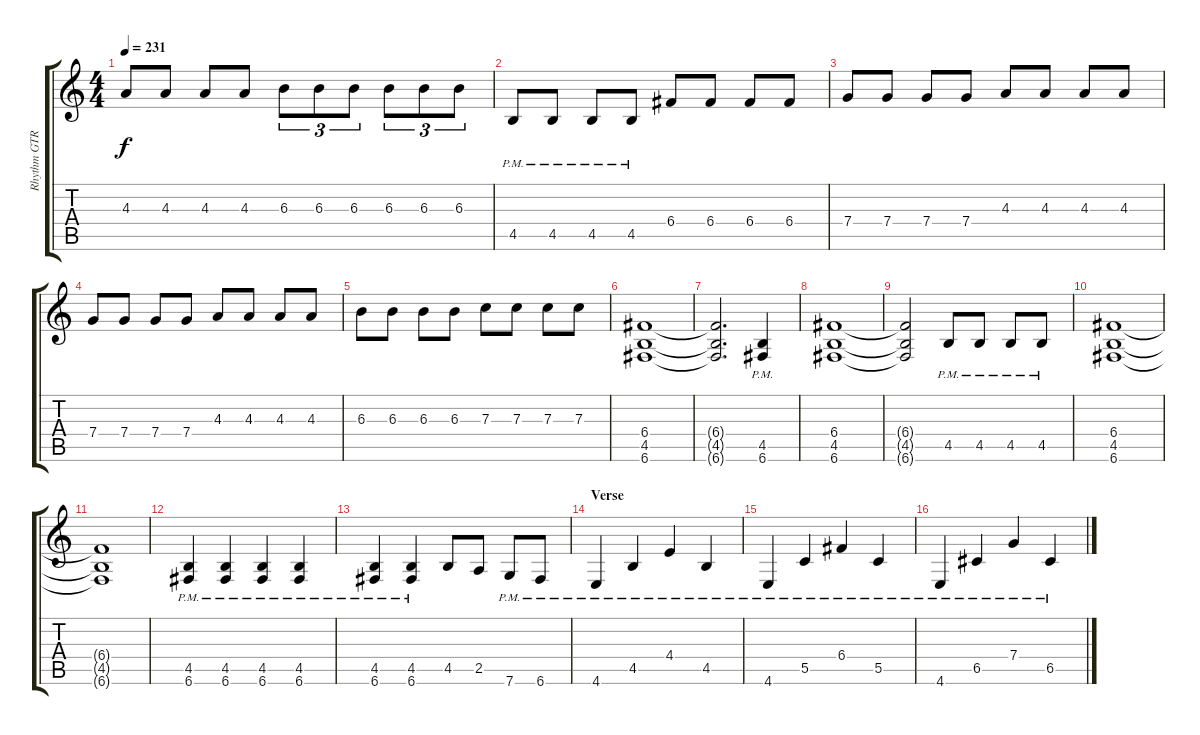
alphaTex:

\track ("Rhythm GTR 1" "Rhythm GTR") {instrument overdrivenguitar}
\staff {score tabs}
\tuning (D4 A3 F3 C3 G2 C2) {hide}
\ts (4 4)
\tempo 231
\clef g2
\ks aminor
4.3.8{dy f} 4.3.8 4.3.8 4.3.8 6.3.8{tu (3 2)} 6.3.8{tu (3 2)} 6.3.8{tu (3 2)} 6.3.8{tu (3 2)} 6.3.8{tu (3 2)} 6.3.8{tu (3 2)} |
4.5{pm}.8 4.5{pm}.8 4.5{pm}.8 4.5{pm}.8 6.4.8 6.4.8 6.4.8 6.4.8 |
7.4.8 7.4.8 7.4.8 7.4.8 4.3.8 4.3.8 4.3.8 4.3.8 |
7.4.8 7.4.8 7.4.8 7.4.8 4.3.8 4.3.8 4.3.8 4.3.8 |
6.3.8 6.3.8 6.3.8 6.3.8 7.3.8 7.3.8 7.3.8 7.3.8 |
(6.4 4.5 6.6).1 |
(6.4{t} 4.5{t} 6.6{t}).2{d} (4.5{pm} 6.6{pm}).4 |
(6.4 4.5 6.6).1 |
(6.4{t} 4.5{t} 6.6{t}).2 4.5{pm}.8 4.5{pm}.8 4.5{pm}.8 4.5{pm}.8 |
(6.4 4.5 6.6).1 |
(6.4{t} 4.5{t} 6.6{t}).1 |
(4.5{pm} 6.6{pm}).4 (4.5{pm} 6.6{pm}).4 (4.5{pm} 6.6{pm}).4 (4.5{pm} 6.6{pm}).4 |
(4.5{pm} 6.6{pm}).4 (4.5{pm} 6.6{pm}).4 4.5.8 2.5.8 7.6{pm}.8 6.6{pm}.8 |
\section ("" "Verse")
4.6{pm}.4 4.5{pm}.4 4.4{pm}.4 4.5{pm}.4 |
4.6{pm}.4 5.5{pm}.4 6.4{pm}.4 5.5{pm}.4 |
4.6{pm}.4 6.5{pm}.4 7.4{pm}.4 6.5{pm}.4
